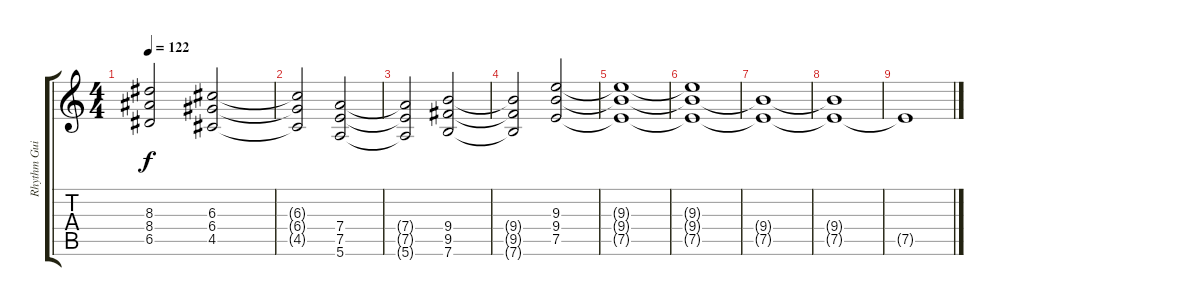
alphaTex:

\track ("Rhythm Guitar" "Rhythm Gui") {instrument electricguitarclean}
\staff {score tabs}
\tuning (E4 B3 G3 D3 A2 E2) {hide}
\ts (4 4)
\tempo 122
\clef g2
\ks c
(8.3 8.4 6.5).2{dy f} (6.3 6.4 4.5).2 |
(6.3{t} 6.4{t} 4.5{t}).2 (7.4 7.5 5.6).2 |
(7.4{t} 7.5{t} 5.6{t}).2 (9.4 9.5 7.6).2 |
(9.4{t} 9.5{t} 7.6{t}).2 (9.3 9.4 7.5).2 |
(9.3{t} 9.4{t} 7.5{t}).1 |
(9.3{t} 9.4{t} 7.5{t}).1 |
(9.4{t} 7.5{t}).1 |
(9.4{t} 7.5{t}).1 |
7.5{t}.1
